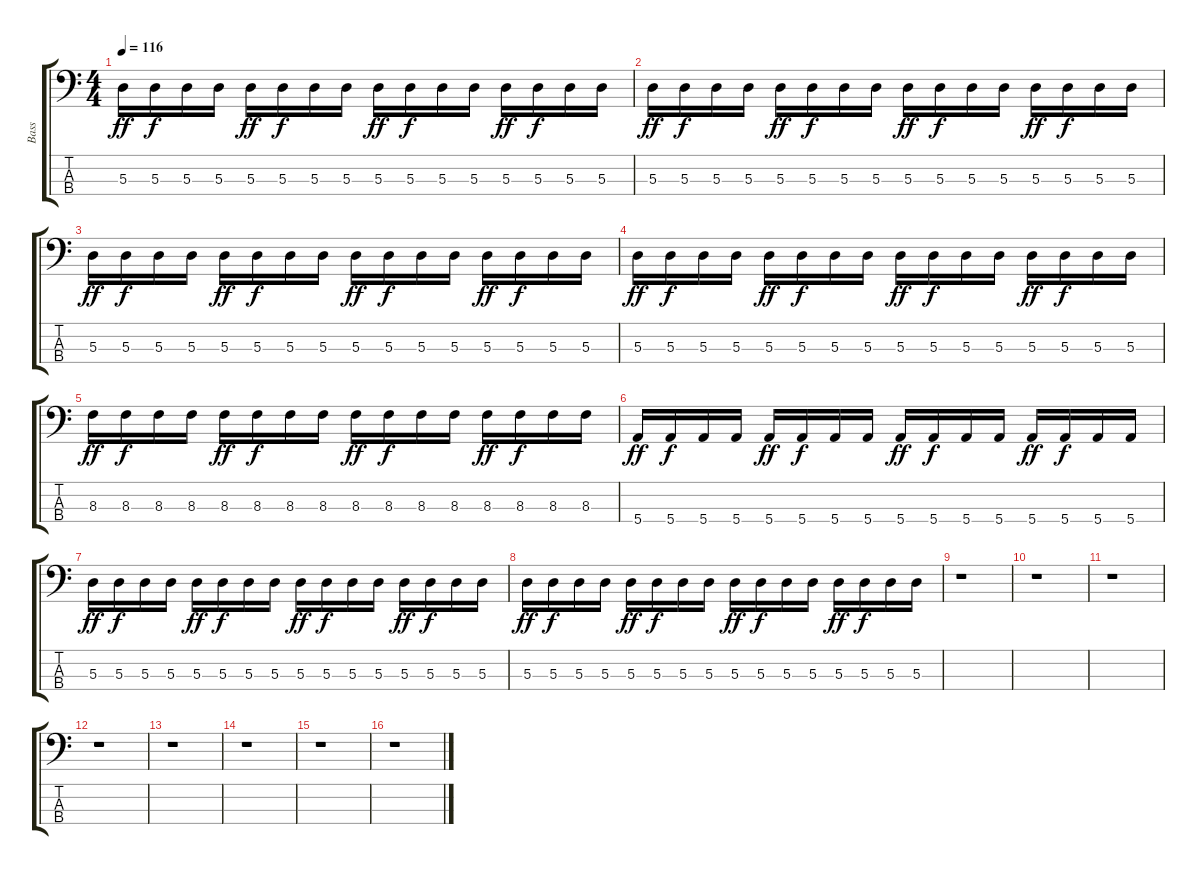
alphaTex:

\track ("Bass" "Bass") {instrument electricbasspick}
\staff {score tabs}
\tuning (G2 D2 A1 E1) {hide}
\ts (4 4)
\tempo 116
\clef f4
\ks c
5.3.16{dy ff} 5.3.16{dy f} 5.3.16 5.3.16 5.3.16{dy ff} 5.3.16{dy f} 5.3.16 5.3.16 5.3.16{dy ff} 5.3.16{dy f} 5.3.16 5.3.16 5.3.16{dy ff} 5.3.16{dy f} 5.3.16 5.3.16 |
5.3.16{dy ff} 5.3.16{dy f} 5.3.16 5.3.16 5.3.16{dy ff} 5.3.16{dy f} 5.3.16 5.3.16 5.3.16{dy ff} 5.3.16{dy f} 5.3.16 5.3.16 5.3.16{dy ff} 5.3.16{dy f} 5.3.16 5.3.16 |
5.3.16{dy ff} 5.3.16{dy f} 5.3.16 5.3.16 5.3.16{dy ff} 5.3.16{dy f} 5.3.16 5.3.16 5.3.16{dy ff} 5.3.16{dy f} 5.3.16 5.3.16 5.3.16{dy ff} 5.3.16{dy f} 5.3.16 5.3.16 |
5.3.16{dy ff} 5.3.16{dy f} 5.3.16 5.3.16 5.3.16{dy ff} 5.3.16{dy f} 5.3.16 5.3.16 5.3.16{dy ff} 5.3.16{dy f} 5.3.16 5.3.16 5.3.16{dy ff} 5.3.16{dy f} 5.3.16 5.3.16 |
8.3.16{dy ff} 8.3.16{dy f} 8.3.16 8.3.16 8.3.16{dy ff} 8.3.16{dy f} 8.3.16 8.3.16 8.3.16{dy ff} 8.3.16{dy f} 8.3.16 8.3.16 8.3.16{dy ff} 8.3.16{dy f} 8.3.16 8.3.16 |
5.4.16{dy ff} 5.4.16{dy f} 5.4.16 5.4.16 5.4.16{dy ff} 5.4.16{dy f} 5.4.16 5.4.16 5.4.16{dy ff} 5.4.16{dy f} 5.4.16 5.4.16 5.4.16{dy ff} 5.4.16{dy f} 5.4.16 5.4.16 |
5.3.16{dy ff} 5.3.16{dy f} 5.3.16 5.3.16 5.3.16{dy ff} 5.3.16{dy f} 5.3.16 5.3.16 5.3.16{dy ff} 5.3.16{dy f} 5.3.16 5.3.16 5.3.16{dy ff} 5.3.16{dy f} 5.3.16 5.3.16 |
5.3.16{dy ff} 5.3.16{dy f} 5.3.16 5.3.16 5.3.16{dy ff} 5.3.16{dy f} 5.3.16 5.3.16 5.3.16{dy ff} 5.3.16{dy f} 5.3.16 5.3.16 5.3.16{dy ff} 5.3.16{dy f} 5.3.16 5.3.16 |
r.1 |
r.1 |
r.1 |
r.1 |
r.1 |
r.1 |
r.1 |
r.1
